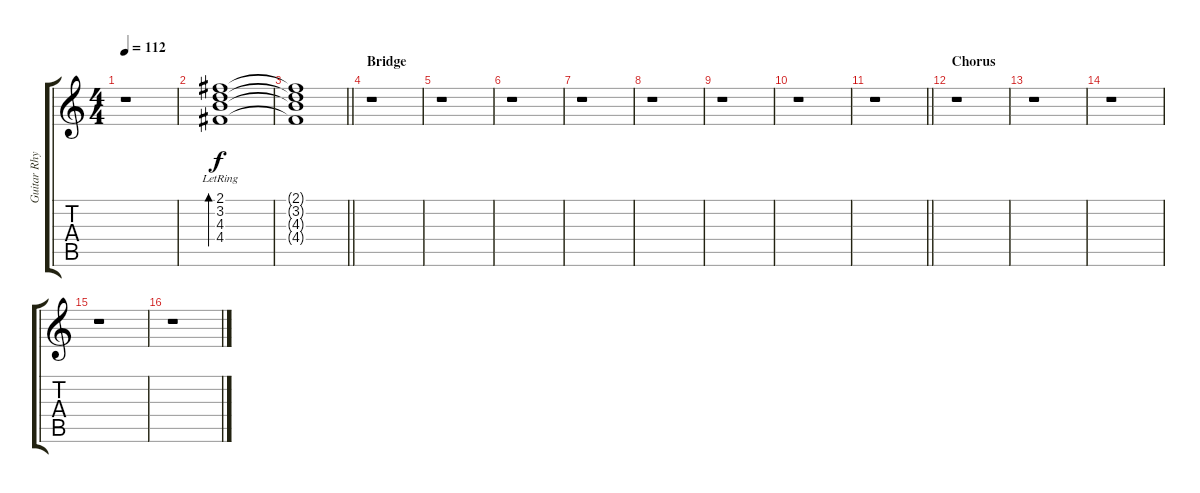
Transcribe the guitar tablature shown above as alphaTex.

\track ("Guitar Rhytem" "Guitar Rhy") {instrument electricguitarclean}
\staff {score tabs}
\tuning (E4 B3 G3 D3 A2 E2) {hide}
\ts (4 4)
\tempo 112
\clef g2
\ks c
r.1{dy f} |
(2.1{lr} 3.2{lr} 4.3{lr} 4.4{lr}).1{bd 240} |
\barLineRight lightlight
(2.1{t} 3.2{t} 4.3{t} 4.4{t}).1 |
\section ("" "Bridge")
r.1 |
r.1 |
r.1 |
r.1 |
r.1 |
r.1 |
r.1 |
\barLineRight lightlight
r.1 |
\section ("" "Chorus")
r.1 |
r.1 |
r.1 |
r.1 |
r.1
